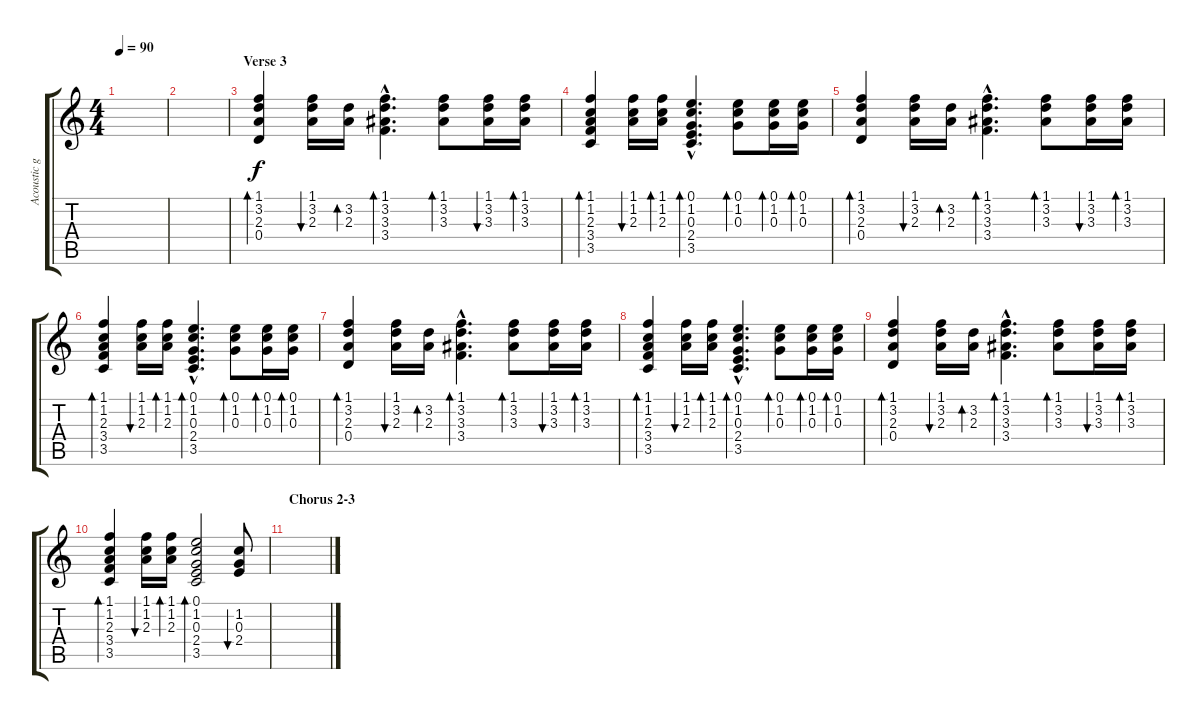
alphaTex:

\track ("Acoustic guitar (rhytm)" "Acoustic g") {instrument acousticguitarsteel}
\staff {score tabs}
\tuning (E4 B3 G3 D3 A2 E2) {hide}
\ts (4 4)
\tempo 90
\clef g2
\ks c
|
|
\section ("" "Verse 3")
(1.1 3.2 2.3 0.4).4{bd 60} (1.1 3.2 2.3).16{bu 30} (3.2 2.3).16{bd 30} (1.1{hac} 3.2{hac} 3.3{hac} 3.4{hac}).4{d bd 60} (1.1 3.2 3.3).8{bd 60} (1.1 3.2 3.3).16{bu 60} (1.1 3.2 3.3).16{bd 60} |
(1.1 1.2 2.3 3.4 3.5).4{bd 60} (1.1 1.2 2.3).16{bu 30} (1.1 1.2 2.3).16{bd 30} (0.1{hac} 1.2{hac} 0.3{hac} 2.4{hac} 3.5{hac}).4{d bd 60} (0.1 1.2 0.3).8{bd 30} (0.1 1.2 0.3).16{bd 30} (0.1 1.2 0.3).16{bd 30} |
(1.1 3.2 2.3 0.4).4{bd 60} (1.1 3.2 2.3).16{bu 30} (3.2 2.3).16{bd 30} (1.1{hac} 3.2{hac} 3.3{hac} 3.4{hac}).4{d bd 60} (1.1 3.2 3.3).8{bd 60} (1.1 3.2 3.3).16{bu 60} (1.1 3.2 3.3).16{bd 60} |
(1.1 1.2 2.3 3.4 3.5).4{bd 60} (1.1 1.2 2.3).16{bu 30} (1.1 1.2 2.3).16{bd 30} (0.1{hac} 1.2{hac} 0.3{hac} 2.4{hac} 3.5{hac}).4{d bd 60} (0.1 1.2 0.3).8{bd 30} (0.1 1.2 0.3).16{bd 30} (0.1 1.2 0.3).16{bd 30} |
(1.1 3.2 2.3 0.4).4{bd 60} (1.1 3.2 2.3).16{bu 30} (3.2 2.3).16{bd 30} (1.1{hac} 3.2{hac} 3.3{hac} 3.4{hac}).4{d bd 60} (1.1 3.2 3.3).8{bd 60} (1.1 3.2 3.3).16{bu 60} (1.1 3.2 3.3).16{bd 60} |
(1.1 1.2 2.3 3.4 3.5).4{bd 60} (1.1 1.2 2.3).16{bu 30} (1.1 1.2 2.3).16{bd 30} (0.1{hac} 1.2{hac} 0.3{hac} 2.4{hac} 3.5{hac}).4{d bd 60} (0.1 1.2 0.3).8{bd 30} (0.1 1.2 0.3).16{bd 30} (0.1 1.2 0.3).16{bd 30} |
(1.1 3.2 2.3 0.4).4{bd 60} (1.1 3.2 2.3).16{bu 30} (3.2 2.3).16{bd 30} (1.1{hac} 3.2{hac} 3.3{hac} 3.4{hac}).4{d bd 60} (1.1 3.2 3.3).8{bd 60} (1.1 3.2 3.3).16{bu 60} (1.1 3.2 3.3).16{bd 60} |
(1.1 1.2 2.3 3.4 3.5).4{bd 60} (1.1 1.2 2.3).16{bu 30} (1.1 1.2 2.3).16{bd 30} (0.1 1.2 0.3 2.4 3.5).2{bd 60} (1.2 0.3 2.4).8{bu 60} |
\section ("" "Chorus 2-3")
